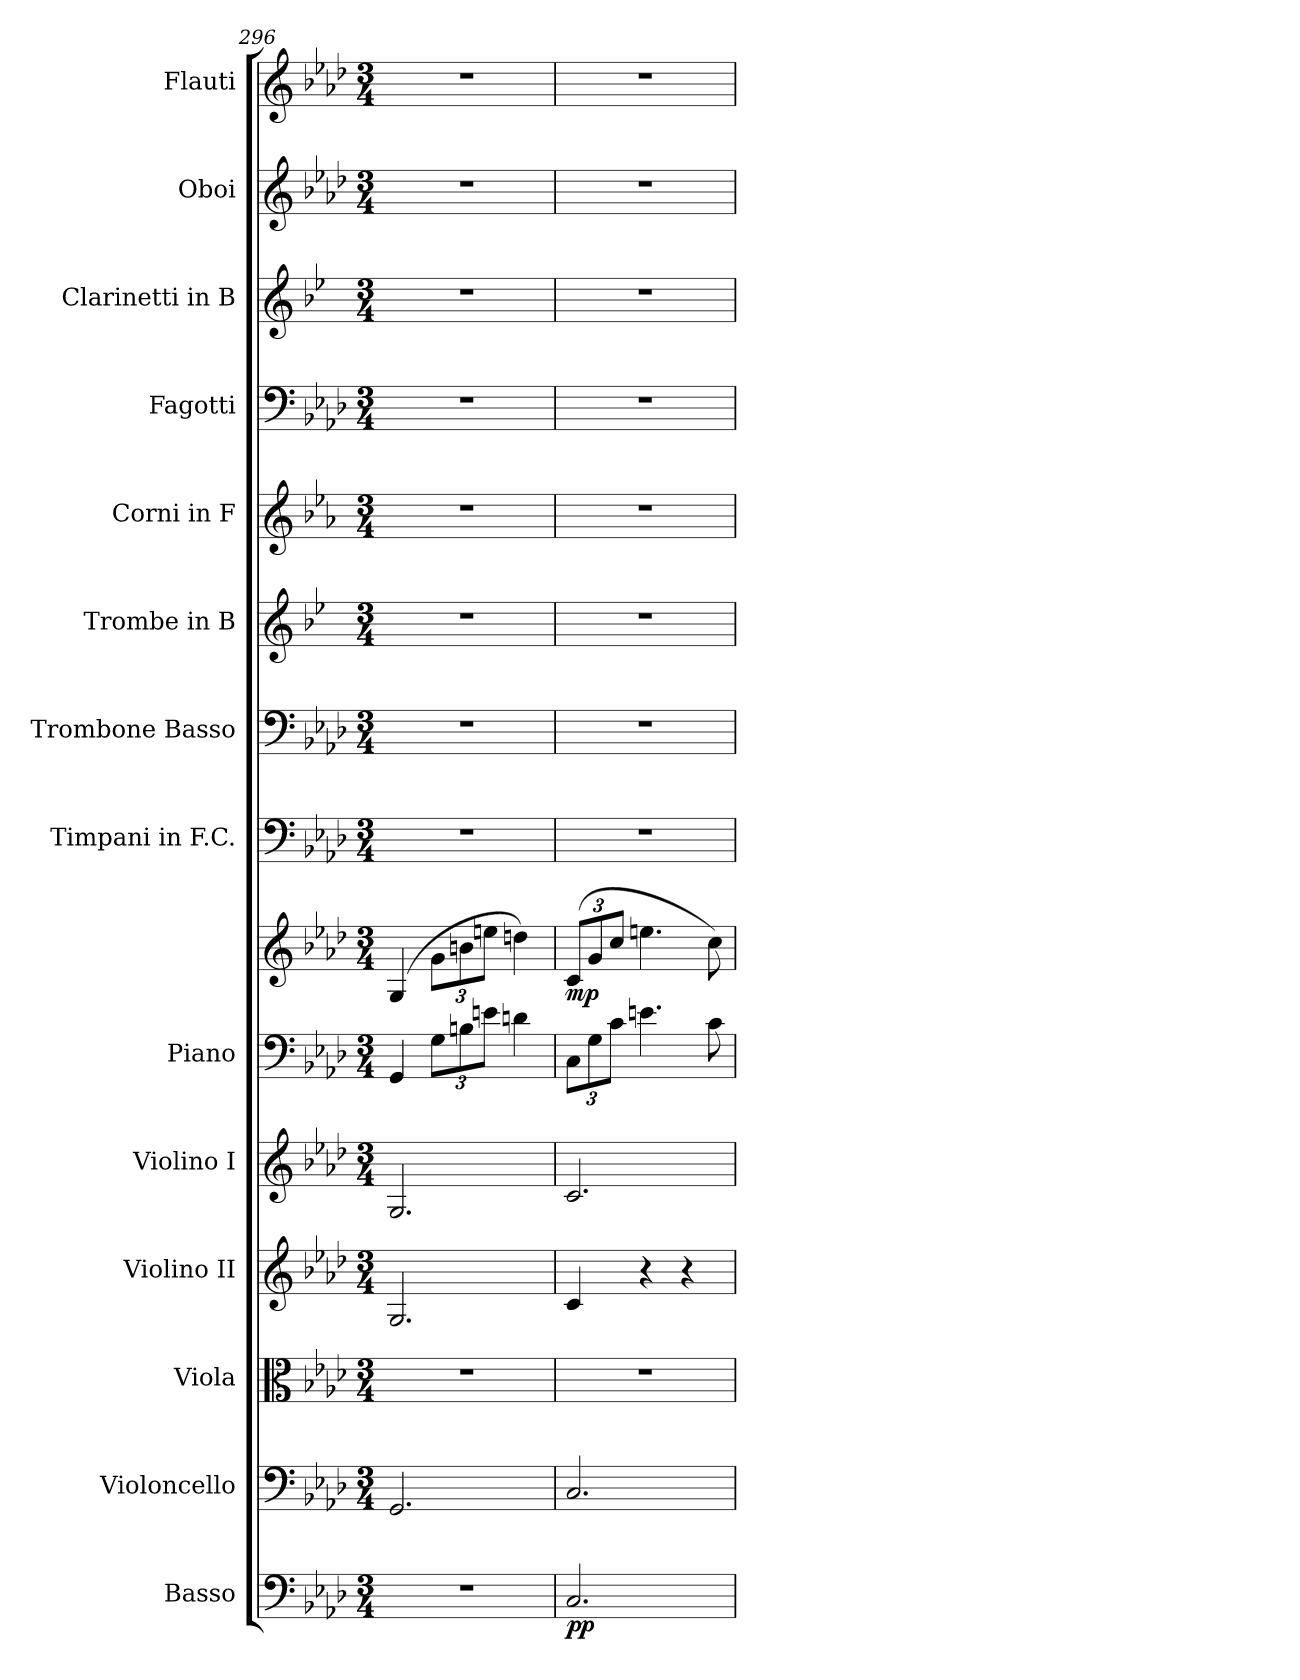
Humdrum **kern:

**kern	**dynam	**kern	**kern	**kern	**kern	**kern	**kern	**dynam	**kern	**kern	**kern	**kern	**kern	**kern	**kern	**kern
*part14	*part14	*part13	*part12	*part11	*part10	*part9	*part9	*part9	*part8	*part7	*part6	*part5	*part4	*part3	*part2	*part1
*staff15	*staff15	*staff14	*staff13	*staff12	*staff11	*staff10	*staff9	*staff9/10	*staff8	*staff7	*staff6	*staff5	*staff4	*staff3	*staff2	*staff1
*I"Basso	*	*I"Violoncello	*I"Viola	*I"Violino II	*I"Violino I	*I"Piano	*	*	*I"Timpani in F.C.	*I"Trombone Basso	*I"Trombe in B	*I"Corni in F	*I"Fagotti	*I"Clarinetti in B	*I"Oboi	*I"Flauti
*	*	*	*	*	*	*I'Pno.	*	*	*I'Timp.	*	*	*	*	*	*I'Ob.	*I'Fl.
!!LO:PB:g=z
*clefF4	*	*clefF4	*clefC3	*clefG2	*clefG2	*clefF4	*clefG2	*	*clefF4	*clefF4	*clefG2	*clefG2	*clefF4	*clefG2	*clefG2	*clefG2
*ITrd7c12	*	*	*	*	*	*	*	*	*	*	*ITrd1c2	*ITrd4c7	*	*ITrd1c2	*	*
*k[b-e-a-d-]	*	*k[b-e-a-d-]	*k[b-e-a-d-]	*k[b-e-a-d-]	*k[b-e-a-d-]	*k[b-e-a-d-]	*k[b-e-a-d-]	*	*k[b-e-a-d-]	*k[b-e-a-d-]	*k[b-e-a-d-]	*k[b-e-a-d-]	*k[b-e-a-d-]	*k[b-e-a-d-]	*k[b-e-a-d-]	*k[b-e-a-d-]
*M3/4	*	*M3/4	*M3/4	*M3/4	*M3/4	*M3/4	*M3/4	*	*M3/4	*M3/4	*M3/4	*M3/4	*M3/4	*M3/4	*M3/4	*M3/4
=296	=296	=296	=296	=296	=296	=296	=296	=296	=296	=296	=296	=296	=296	=296	=296	=296
2.r	.	2.GG/	2.r	2.G/	2.G/	4GG/	(>4G/	.	2.r	2.r	2.r	2.r	2.r	2.r	2.r	2.r
*	*	*	*	*	*	*Xbrackettup	*Xbrackettup	*	*	*	*	*	*	*	*	*
.	.	.	.	.	.	12G\L	12g\L	.	.	.	.	.	.	.	.	.
.	.	.	.	.	.	12Bn\	12bn\	.	.	.	.	.	.	.	.	.
.	.	.	.	.	.	12en\J	12een\J	.	.	.	.	.	.	.	.	.
.	.	.	.	.	.	4dn\	4ddn\)	.	.	.	.	.	.	.	.	.
=297	=297	=297	=297	=297	=297	=297	=297	=297	=297	=297	=297	=297	=297	=297	=297	=297
!	!LO:DY:b	!	!	!	!	!	!	!LO:DY:b	!	!	!	!	!	!	!	!
2.CC/	pp	2.C/	2.r	4c/	2.c/	12C\L	(>12c/L	mp	2.r	2.r	2.r	2.r	2.r	2.r	2.r	2.r
.	.	.	.	.	.	12G\	12g/	.	.	.	.	.	.	.	.	.
.	.	.	.	.	.	12c\J	12cc/J	.	.	.	.	.	.	.	.	.
.	.	.	.	4r	.	4.en\	4.een\	.	.	.	.	.	.	.	.	.
.	.	.	.	4r	.	.	.	.	.	.	.	.	.	.	.	.
.	.	.	.	.	.	8c\	8cc\)	.	.	.	.	.	.	.	.	.
=	=	=	=	=	=	=	=	=	=	=	=	=	=	=	=	=
*-	*-	*-	*-	*-	*-	*-	*-	*-	*-	*-	*-	*-	*-	*-	*-	*-
